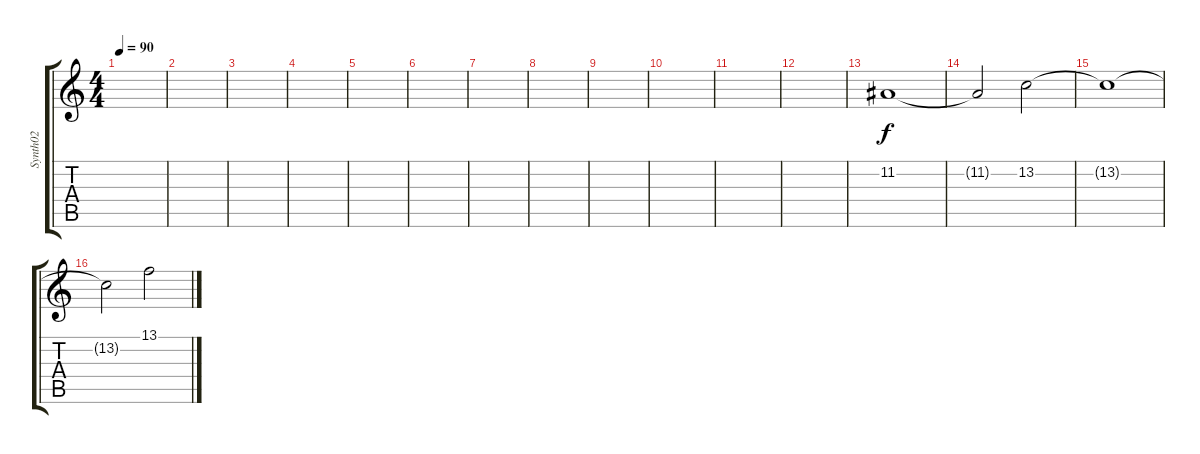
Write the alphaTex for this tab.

\track ("Synth02" "Synth02") {instrument pad8sweep}
\staff {score tabs}
\tuning (E4 B3 G3 D3 A2 E2) {hide}
\ts (4 4)
\tempo 90
\clef g2
\ks c
|
|
|
|
|
|
|
|
|
|
|
|
11.2.1 |
11.2{t}.2 13.2.2 |
13.2{t}.1 |
13.2{t}.2 13.1.2
